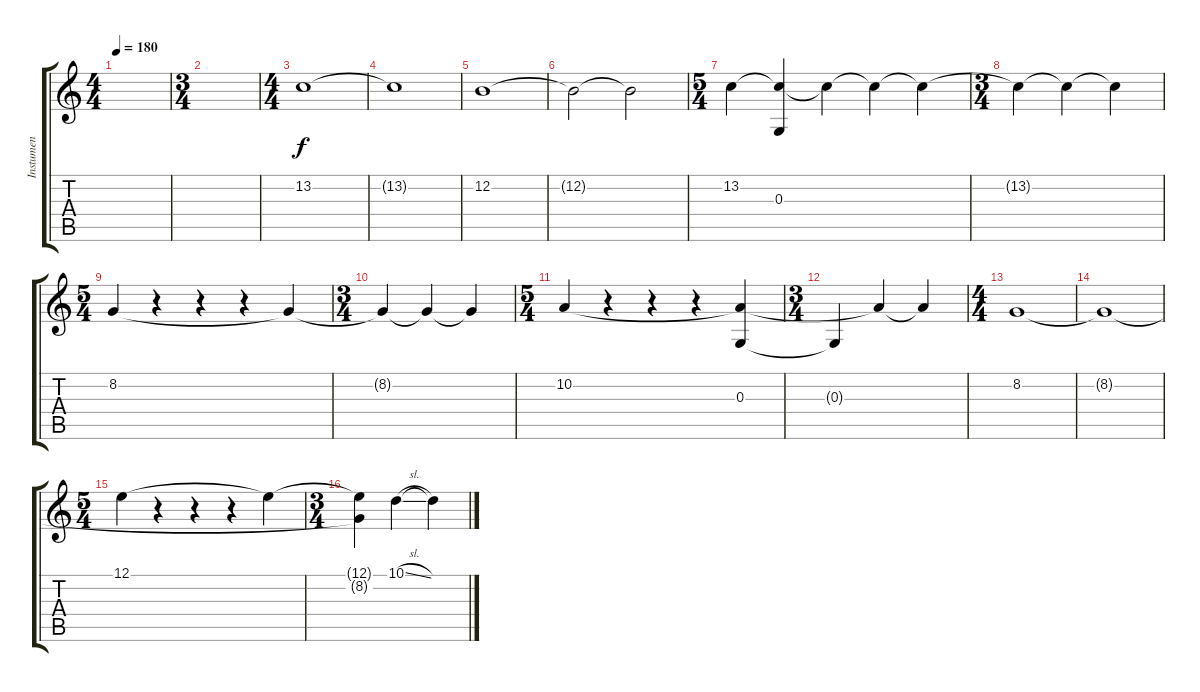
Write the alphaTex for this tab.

\track ("Instumen" "Instumen") {instrument stringensemble2}
\staff {score tabs}
\tuning (E4 B3 G3 D3 A2 E2) {hide}
\ts (4 4)
\tempo 180
\clef g2
\ks c
|
\ts (3 4)
|
\ts (4 4)
13.2.1 |
13.2{t}.1 |
12.2.1 |
12.2{t}.2 12.2{t}.2 |
\ts (5 4)
13.2.4 (13.2{t} 0.3).4 13.2{t}.4 13.2{t}.4 13.2{t}.4 |
\ts (3 4)
13.2{t}.4 13.2{t}.4 13.2{t}.4 |
\ts (5 4)
8.2.4 r.4 r.4 r.4 8.2{t}.4 |
\ts (3 4)
8.2{t}.4 8.2{t}.4 8.2{t}.4 |
\ts (5 4)
10.2.4 r.4 r.4 r.4 (10.2{t} 0.3).4 |
\ts (3 4)
0.3{t}.4 10.2{t}.4 10.2{t}.4 |
\ts (4 4)
8.2.1 |
8.2{t}.1 |
\ts (5 4)
12.1.4 r.4 r.4 r.4 12.1{t}.4 |
\ts (3 4)
(12.1{t} 8.2{t}).4 10.1{sl}.4 10.1{t}.4
